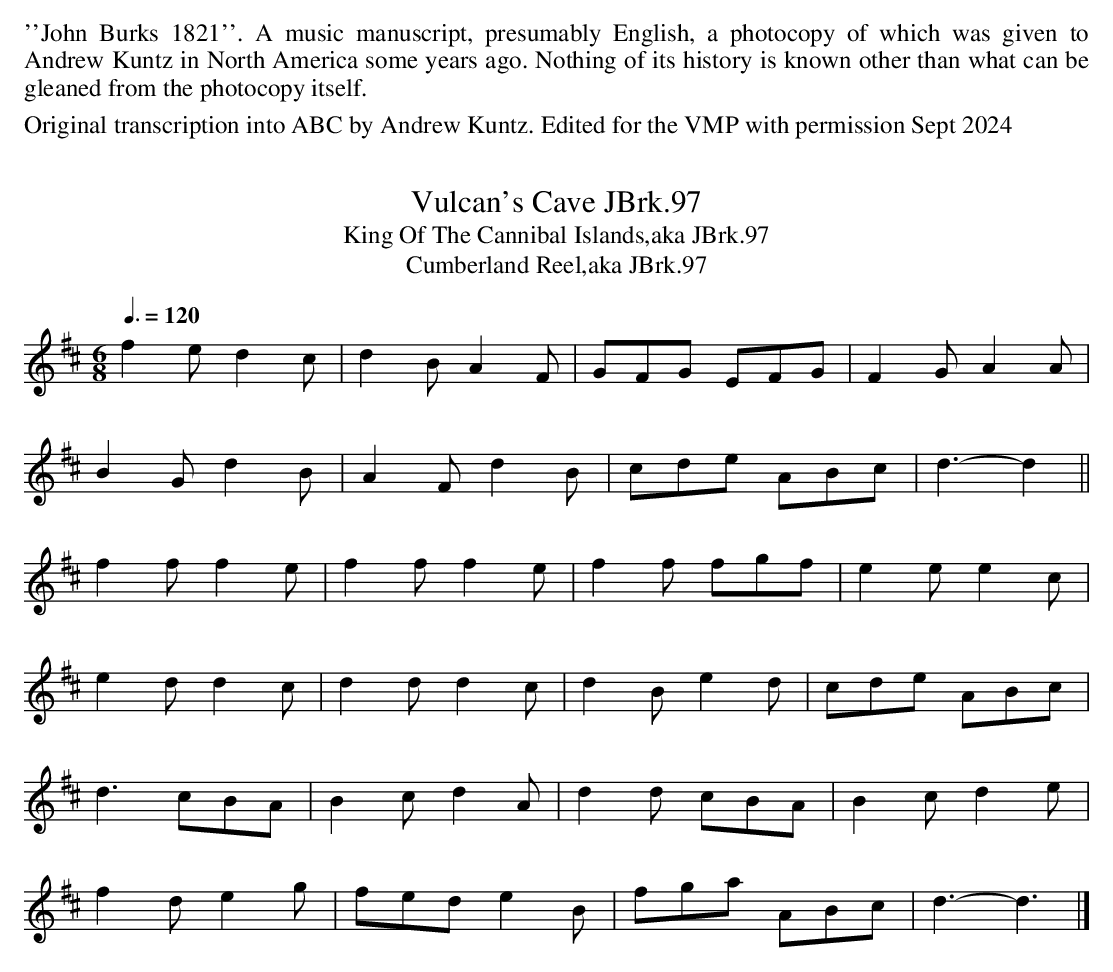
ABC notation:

X:1
T:Vulcan's Cave JBrk.97
Q:3/8=120
T:King Of The Cannibal Islands,aka JBrk.97
T:Cumberland Reel,aka JBrk.97
M:6/8
L:1/8
K:D
f2e d2c|d2B A2F|GFG EFG|F2G A2A|
B2G d2B|A2F d2B|cde ABc|d3-d2||
f2f f2e|f2f f2e|f2f fgf|e2e e2c|
e2d d2c|d2d d2c|d2B e2d|cde ABc|
d3 cBA|B2c d2A|d2d cBA|B2c d2e|
f2d e2g|fed e2B|fga ABc|d3- d3|]
